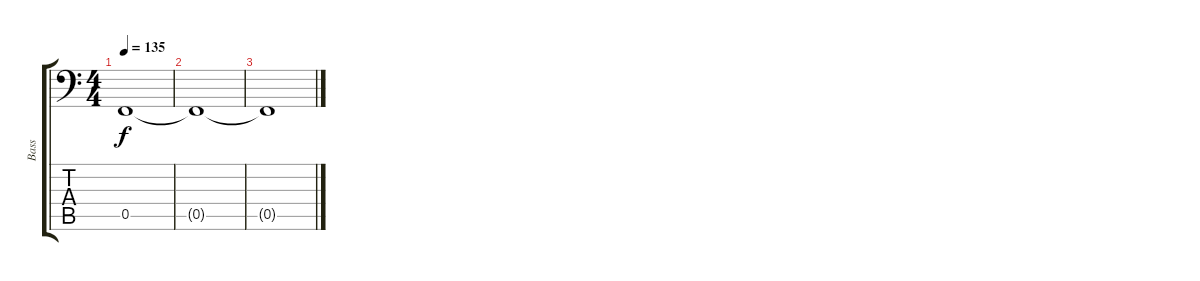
\track ("Bass" "Bass") {instrument slapbass1}
\staff {score tabs}
\tuning (C3 G2 Eb2 Bb1 F1 C1) {hide}
\ts (4 4)
\tempo 135
\clef f4
\ks c
0.5{t}.1{dy f} |
0.5{t}.1 |
0.5{t}.1
